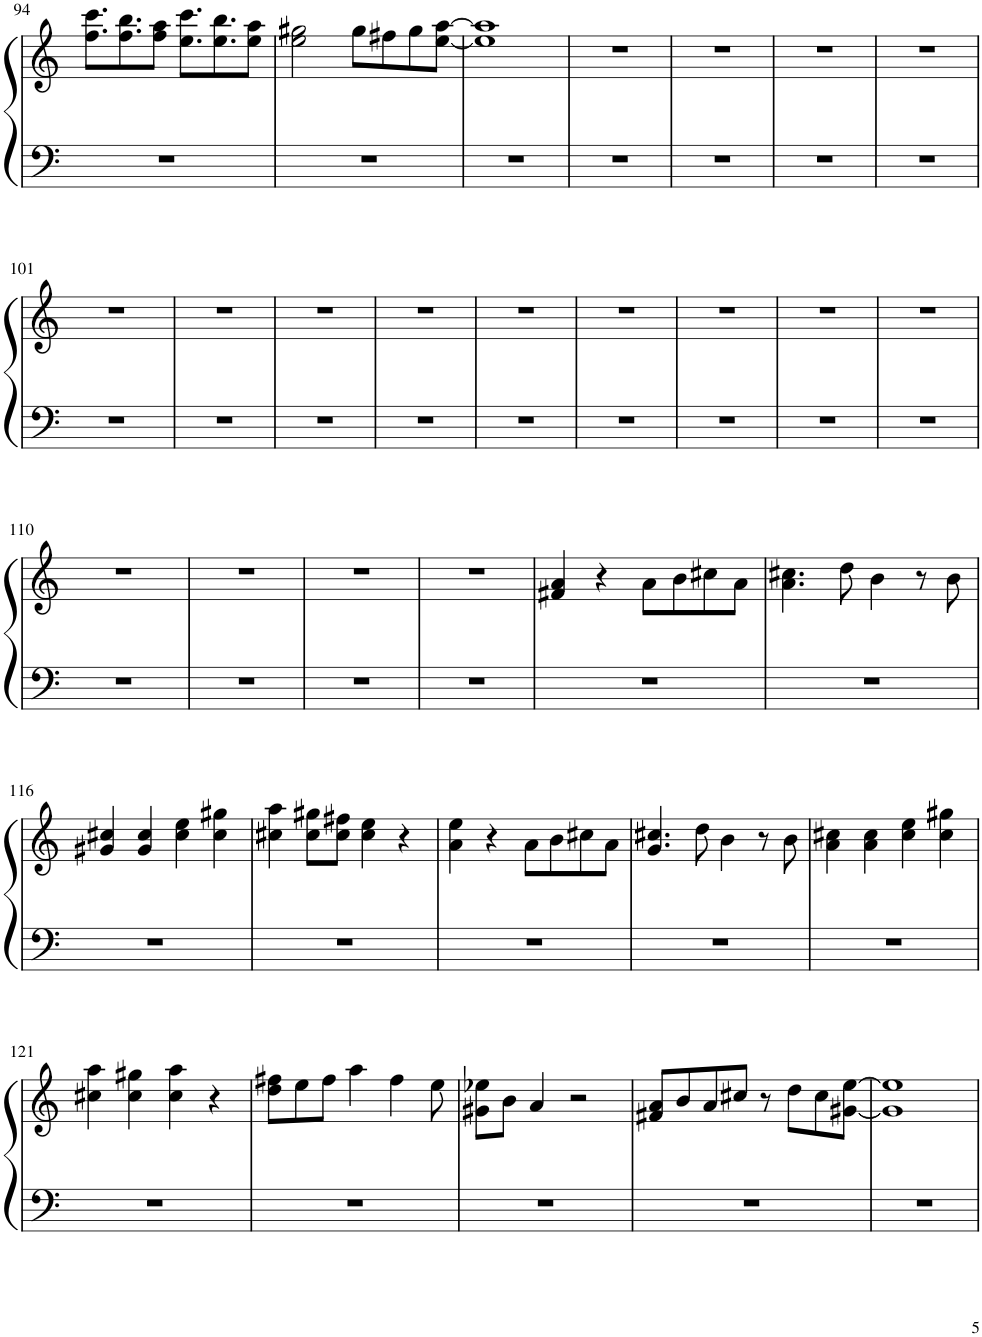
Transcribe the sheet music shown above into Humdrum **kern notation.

**kern	**kern
*part1	*part1
*staff2	*staff1
*I"Piano	*
*I'Pno.	*
!!LO:PB:g=z
*clefF4	*clefG2
*k[]	*k[]
*M4/4	*M4/4
=94	=94
1r	8.ff\ 8.ccc\L
.	8.ff\ 8.bb\
.	8ff\ 8aa\J
.	8.ee\ 8.ccc\L
.	8.ee\ 8.bb\
.	8ee\ 8aa\J
=95	=95
1r	2ee\ 2gg#X\
.	8gg#\L
.	8ff#X\
.	8gg#\
.	[8ee\ [8aa\J
=96	=96
1r	1ee] 1aa]
=97	=97
1r	1r
=98	=98
1r	1r
=99	=99
1r	1r
=100	=100
1r	1r
!!LO:LB:g=z
=101	=101
1r	1r
=102	=102
1r	1r
=103	=103
1r	1r
=104	=104
1r	1r
=105	=105
1r	1r
=106	=106
1r	1r
=107	=107
1r	1r
=108	=108
1r	1r
=109	=109
1r	1r
!!LO:LB:g=z
=110	=110
1r	1r
=111	=111
1r	1r
=112	=112
1r	1r
=113	=113
1r	1r
=114	=114
1r	4f#X/ 4a/
.	4r
.	8a\L
.	8b\
.	8cc#X\
.	8a\J
=115	=115
1r	4.a\ 4.cc#X\
.	8dd\
.	4b\
.	8r
.	8b\
!!LO:LB:g=z
=116	=116
1r	4g#X/ 4cc#X/
.	4g#/ 4cc#/
.	4cc#\ 4ee\
.	4cc#\ 4gg#X\
=117	=117
1r	4cc#X\ 4aa\
.	8cc#\ 8gg#X\L
.	8cc#\ 8ff#X\J
.	4cc#\ 4ee\
.	4r
=118	=118
1r	4a\ 4ee\
.	4r
.	8a\L
.	8b\
.	8cc#X\
.	8a\J
=119	=119
1r	4.g/ 4.cc#X/
.	8dd\
.	4b\
.	8r
.	8b\
=120	=120
1r	4a\ 4cc#X\
.	4a\ 4cc#\
.	4cc#\ 4ee\
.	4cc#\ 4gg#X\
!!LO:LB:g=z
=121	=121
1r	4cc#X\ 4aa\
.	4cc#\ 4gg#X\
.	4cc#\ 4aa\
.	4r
=122	=122
1r	8dd\ 8ff#X\L
.	8ee\
.	8ff#\J
.	4aa\
.	4ff#\
.	8ee\
=123	=123
1r	8g#X\ 8ee-X\L
.	8b\J
.	4a/
.	2r
=124	=124
1r	8f#X/ 8a/L
.	8b/
.	8a/
.	8cc#X/J
.	8r
.	8dd\L
.	8cc#\
.	[8g#X\ [8ee\J
=125	=125
1r	1g#] 1ee]
=	=
*-	*-
